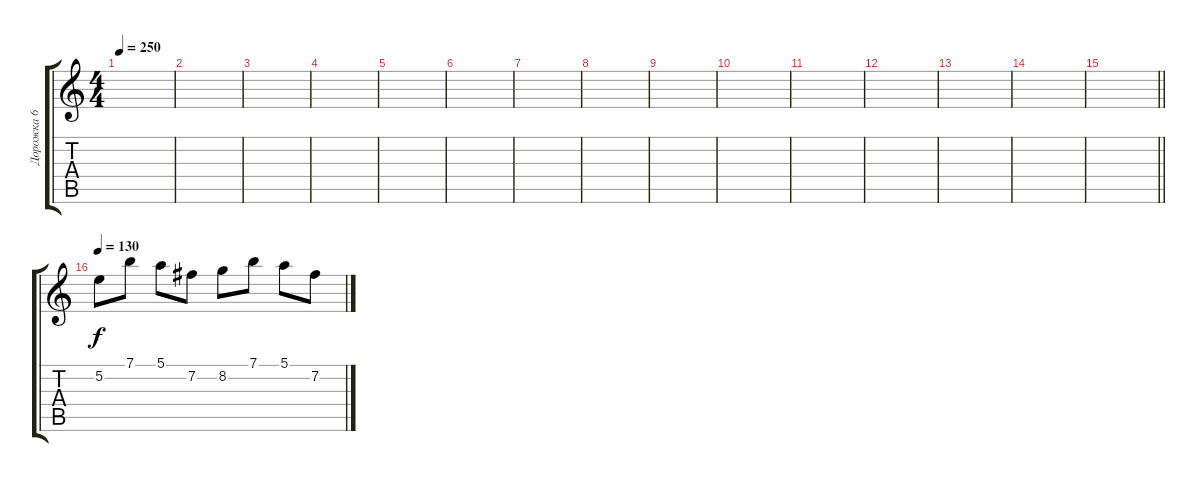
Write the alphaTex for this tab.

\track ("Дорожка 6" "Дорожка 6") {instrument distortionguitar}
\staff {score tabs}
\tuning (E4 B3 G3 D3 A2 E2) {hide}
\ts (4 4)
\tempo 250
\clef g2
\ks c
|
|
|
|
|
|
|
|
|
|
|
|
|
|
\barLineRight lightlight
|
\tempo 130
5.2.8 7.1.8 5.1.8 7.2.8 8.2.8 7.1.8 5.1.8 7.2.8
